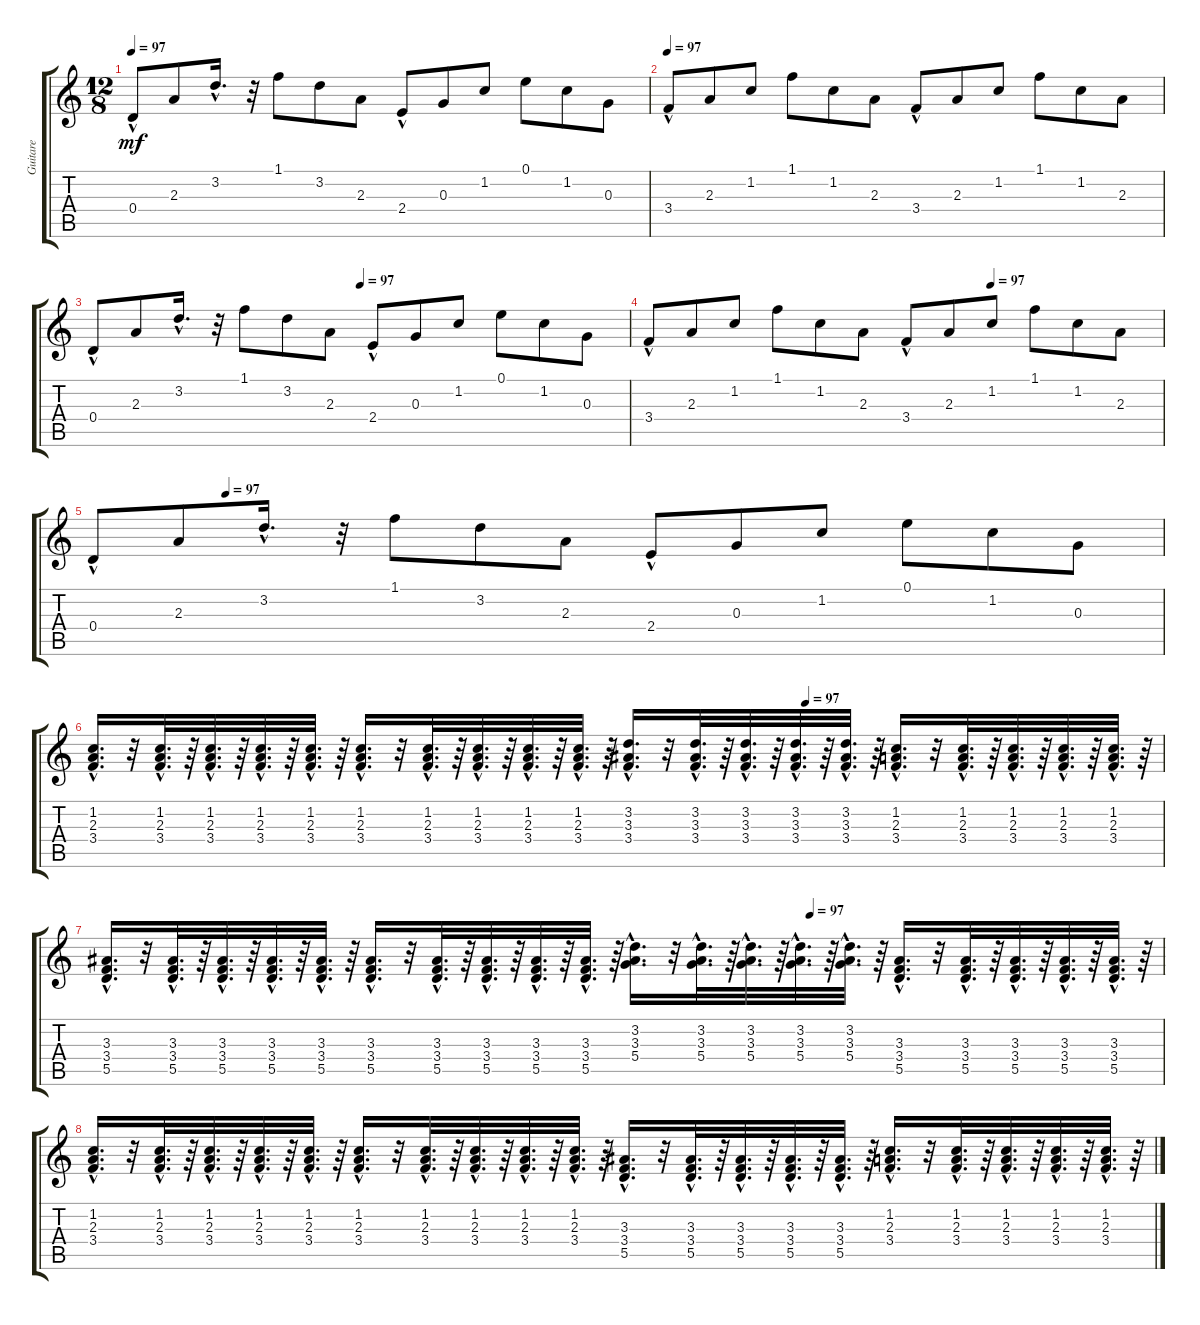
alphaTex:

\track ("Guitare" "Guitare") {instrument acousticguitarnylon}
\staff {score tabs}
\tuning (E4 B3 G3 D3 A2 E2) {hide}
\ts (12 8)
\tempo 97
\clef g2
\ks c
0.4{hac}.8{dy mf} 2.3.8 3.2{hac}.16{d} r.32 1.1.8 3.2.8 2.3.8 2.4{hac}.8 0.3.8 1.2.8 0.1.8 1.2.8 0.3.8 |
\tempo 97
3.4{hac}.8 2.3.8 1.2.8 1.1.8 1.2.8 2.3.8 3.4{hac}.8 2.3.8 1.2.8 1.1.8 1.2.8 2.3.8 |
\tempo (97 0.5)
0.4{hac}.8 2.3.8 3.2{hac}.16{d} r.32 1.1.8 3.2.8 2.3.8 2.4{hac}.8 0.3.8 1.2.8 0.1.8 1.2.8 0.3.8 |
\tempo (97 0.6666666666666666)
3.4{hac}.8 2.3.8 1.2.8 1.1.8 1.2.8 2.3.8 3.4{hac}.8 2.3.8 1.2.8 1.1.8 1.2.8 2.3.8 |
\tempo (97 0.125)
0.4{hac}.8 2.3.8 3.2{hac}.16{d} r.32 1.1.8 3.2.8 2.3.8 2.4{hac}.8 0.3.8 1.2.8 0.1.8 1.2.8 0.3.8 |
\tempo (97 0.6666666666666666)
(1.2{hac} 2.3{hac} 3.4{hac}).16{d} r.32 (1.2{hac} 2.3{hac} 3.4{hac}).32{d} r.64 (1.2{hac} 2.3{hac} 3.4{hac}).32{d} r.64 (1.2{hac} 2.3{hac} 3.4{hac}).32{d} r.64 (1.2{hac} 2.3{hac} 3.4{hac}).32{d} r.64 (1.2{hac} 2.3{hac} 3.4{hac}).16{d} r.32 (1.2{hac} 2.3{hac} 3.4{hac}).32{d} r.64 (1.2{hac} 2.3{hac} 3.4{hac}).32{d} r.64 (1.2{hac} 2.3{hac} 3.4{hac}).32{d} r.64 (1.2{hac} 2.3{hac} 3.4{hac}).32{d} r.64 (3.2{hac} 3.3{hac} 3.4{hac}).16{d} r.32 (3.2{hac} 3.3{hac} 3.4{hac}).32{d} r.64 (3.2{hac} 3.3{hac} 3.4{hac}).32{d} r.64 (3.2{hac} 3.3{hac} 3.4{hac}).32{d} r.64 (3.2{hac} 3.3{hac} 3.4{hac}).32{d} r.64 (1.2{hac} 2.3{hac} 3.4{hac}).16{d} r.32 (1.2{hac} 2.3{hac} 3.4{hac}).32{d} r.64 (1.2{hac} 2.3{hac} 3.4{hac}).32{d} r.64 (1.2{hac} 2.3{hac} 3.4{hac}).32{d} r.64 (1.2{hac} 2.3{hac} 3.4{hac}).32{d} r.64 |
\tempo (97 0.6666666666666666)
(3.3{hac} 3.4{hac} 5.5{hac}).16{d} r.32 (3.3{hac} 3.4{hac} 5.5{hac}).32{d} r.64 (3.3{hac} 3.4{hac} 5.5{hac}).32{d} r.64 (3.3{hac} 3.4{hac} 5.5{hac}).32{d} r.64 (3.3{hac} 3.4{hac} 5.5{hac}).32{d} r.64 (3.3{hac} 3.4{hac} 5.5{hac}).16{d} r.32 (3.3{hac} 3.4{hac} 5.5{hac}).32{d} r.64 (3.3{hac} 3.4{hac} 5.5{hac}).32{d} r.64 (3.3{hac} 3.4{hac} 5.5{hac}).32{d} r.64 (3.3{hac} 3.4{hac} 5.5{hac}).32{d} r.64 (3.2{hac} 3.3{hac} 5.4{hac}).16{d} r.32 (3.2{hac} 3.3{hac} 5.4{hac}).32{d} r.64 (3.2{hac} 3.3{hac} 5.4{hac}).32{d} r.64 (3.2{hac} 3.3{hac} 5.4{hac}).32{d} r.64 (3.2{hac} 3.3{hac} 5.4{hac}).32{d} r.64 (3.3{hac} 3.4{hac} 5.5{hac}).16{d} r.32 (3.3{hac} 3.4{hac} 5.5{hac}).32{d} r.64 (3.3{hac} 3.4{hac} 5.5{hac}).32{d} r.64 (3.3{hac} 3.4{hac} 5.5{hac}).32{d} r.64 (3.3{hac} 3.4{hac} 5.5{hac}).32{d} r.64 |
(1.2{hac} 2.3{hac} 3.4{hac}).16{d} r.32 (1.2{hac} 2.3{hac} 3.4{hac}).32{d} r.64 (1.2{hac} 2.3{hac} 3.4{hac}).32{d} r.64 (1.2{hac} 2.3{hac} 3.4{hac}).32{d} r.64 (1.2{hac} 2.3{hac} 3.4{hac}).32{d} r.64 (1.2{hac} 2.3{hac} 3.4{hac}).16{d} r.32 (1.2{hac} 2.3{hac} 3.4{hac}).32{d} r.64 (1.2{hac} 2.3{hac} 3.4{hac}).32{d} r.64 (1.2{hac} 2.3{hac} 3.4{hac}).32{d} r.64 (1.2{hac} 2.3{hac} 3.4{hac}).32{d} r.64 (3.3{hac} 3.4{hac} 5.5{hac}).16{d} r.32 (3.3{hac} 3.4{hac} 5.5{hac}).32{d} r.64 (3.3{hac} 3.4{hac} 5.5{hac}).32{d} r.64 (3.3{hac} 3.4{hac} 5.5{hac}).32{d} r.64 (3.3{hac} 3.4{hac} 5.5{hac}).32{d} r.64 (1.2{hac} 2.3{hac} 3.4{hac}).16{d} r.32 (1.2{hac} 2.3{hac} 3.4{hac}).32{d} r.64 (1.2{hac} 2.3{hac} 3.4{hac}).32{d} r.64 (1.2{hac} 2.3{hac} 3.4{hac}).32{d} r.64 (1.2{hac} 2.3{hac} 3.4{hac}).32{d} r.64
